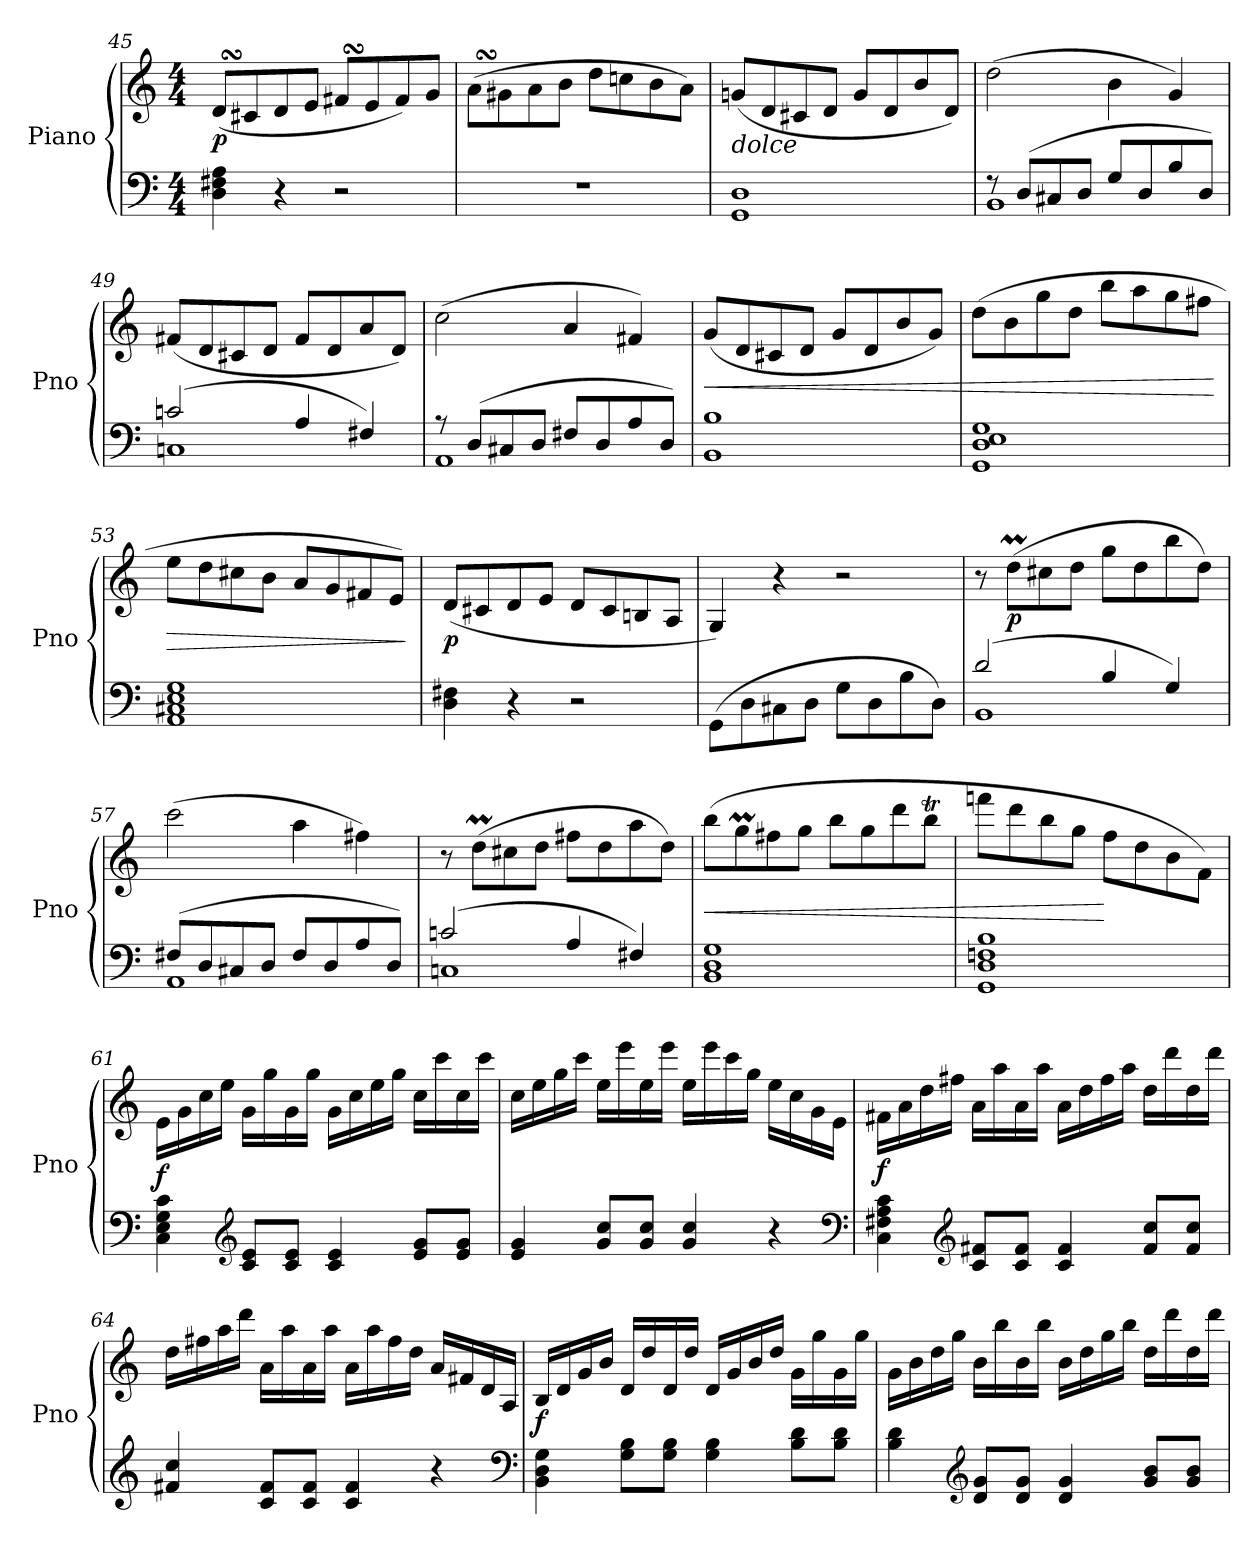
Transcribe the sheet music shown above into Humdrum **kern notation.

**kern	**kern	**dynam
*part1	*part1	*part1
*staff2	*staff1	*staff1/2
*I"Piano	*	*
*I'Pno	*	*
*clefF4	*clefG2	*
*k[]	*k[]	*
*C:	*C:	*
*M4/4	*M4/4	*
=45	=45	=45
4D 4F#X 4A	(8dSSSL	p
.	8c#X	.
4r	8d	.
.	8eJ	.
2r	8f#XSsSL	.
.	8e	.
.	8f#)	.
.	8gJ	.
=46	=46	=46
1r	(8aSSS\L	.
.	8g#X\	.
.	8a\	.
.	8b\J	.
.	8ddL	.
.	8ccn	.
.	8b	.
.	8aJ)	.
=47	=47	=47
!	!LO:TX:b:i:t=dolce	!
1GG 1D	(8gnL	.
.	8d	.
.	8c#X	.
.	8dJ	.
.	8gL	.
.	8d	.
.	8b	.
.	8dJ)	.
=48	=48	=48
*^	*	*
8r	1BB	(2dd	.
(8DL	.	.	.
8C#X	.	.	.
8DJ	.	.	.
8GL	.	4b	.
8D	.	.	.
8B	.	4g)	.
8DJ)	.	.	.
=49	=49	=49	=49
(2cn	1Cn	(8f#XL	.
.	.	8d	.
.	.	8c#X	.
.	.	8dJ	.
4A	.	8f#L	.
.	.	8d	.
4F#X)	.	8a	.
.	.	8dJ)	.
=50	=50	=50	=50
8rA	1AA	(2cc	.
(8DL	.	.	.
8C#X	.	.	.
8DJ	.	.	.
8F#XL	.	4a	.
8D	.	.	.
8A	.	4f#X)	.
8DJ)	.	.	.
*v	*v	*	*
=51	=51	=51
1BB 1B	(8gL	<
.	8d	.
.	8c#X	.
.	8dJ	.
.	8gL	.
.	8d	.
.	8b	.
.	8gJ)	.
=52	=52	=52
1GG 1D 1E 1G	(8ddL	.
.	8b	.
.	8gg	.
.	8ddJ	.
.	8bbL	.
.	8aa	.
.	8gg	.
.	8ff#XJ	.
.	.	[
=53	=53	=53
1AA 1C#X 1E 1G	8eeL	>
.	8dd	.
.	8cc#X	.
.	8bJ	.
.	8aL	.
.	8g	.
.	8f#X	.
.	8eJ)	.
.	.	]
=54	=54	=54
4D 4F#X	(8dL	p
.	8c#X	.
4r	8d	.
.	8eJ	.
2r	8dL	.
.	8c#	.
.	8Bn	.
.	8AJ	.
=55	=55	=55
(8GG\L	4G)	.
8D\	.	.
8C#X\	4r	.
8D\J	.	.
8GL	2r	.
8D	.	.
8B	.	.
8DJ)	.	.
=56	=56	=56
*^	*	*
(2d	1BB	8r	.
.	.	(8ddML	p
.	.	8cc#X	.
.	.	8ddJ	.
4B	.	8ggL	.
.	.	8dd	.
4G)	.	8bb	.
.	.	8ddJ)	.
=57	=57	=57	=57
(8F#XL	1AA	(2ccc	.
8D	.	.	.
8C#X	.	.	.
8DJ	.	.	.
8F#L	.	4aa	.
8D	.	.	.
8A	.	4ff#X)	.
8DJ)	.	.	.
=58	=58	=58	=58
(2cn	1Cn	8r	.
.	.	(8ddML	.
.	.	8cc#X	.
.	.	8ddJ	.
4A	.	8ff#XL	.
.	.	8dd	.
4F#X)	.	8aa	.
.	.	8ddJ)	.
*v	*v	*	*
=59	=59	=59
1BB 1D 1G	(8bbL	<
.	8ggM	.
.	8ff#X	.
.	8ggJ	.
.	8bbL	.
.	8gg	.
.	8ddd	.
.	8bbtJ	.
=60	=60	=60
1GG 1D 1Fn 1B	8fffnL	.
.	8ddd	.
.	8bb	.
.	8ggJ	.
.	8ffL	[
.	8dd	.
.	8b	.
.	8fJ)	.
=61	=61	=61
4C 4E 4G 4c	16e\LL	f
.	16g\	.
.	16cc\	.
.	16ee\JJ	.
*clefG2	*	*
8c 8eL	16gLL	.
.	16gg	.
8c 8eJ	16g	.
.	16ggJJ	.
4c 4e	16gLL	.
.	16cc	.
.	16ee	.
.	16ggJJ	.
8e 8gL	16ccLL	.
.	16ccc	.
8e 8gJ	16cc	.
.	16cccJJ	.
=62	=62	=62
4e 4g	16ccLL	.
.	16ee	.
.	16gg	.
.	16cccJJ	.
8g 8ccL	16eeLL	.
.	16eee	.
8g 8ccJ	16ee	.
.	16eeeJJ	.
4g 4cc	16eeLL	.
.	16eee	.
.	16ccc	.
.	16ggJJ	.
4r	16ee\LL	.
.	16cc\	.
.	16g\	.
.	16e\JJ	.
*clefF4	*	*
=63	=63	=63
4C 4F#X 4A 4c	16f#XLL	f
.	16a	.
.	16dd	.
.	16ff#XJJ	.
*clefG2	*	*
8c 8f#XL	16aLL	.
.	16aa	.
8c 8f#J	16a	.
.	16aaJJ	.
4c 4f#	16aLL	.
.	16dd	.
.	16ff#	.
.	16aaJJ	.
8f# 8ccL	16ddLL	.
.	16ddd	.
8f# 8ccJ	16dd	.
.	16dddJJ	.
=64	=64	=64
4f#X 4cc	16ddLL	.
.	16ff#X	.
.	16aa	.
.	16dddJJ	.
8c 8f#L	16aLL	.
.	16aa	.
8c 8f#J	16a	.
.	16aaJJ	.
4c 4f#	16aLL	.
.	16aa	.
.	16ff#	.
.	16ddJJ	.
4r	16aLL	.
.	16f#X	.
.	16d	.
.	16AJJ	.
*clefF4	*	*
=65	=65	=65
4BB 4D 4G	16BLL	f
.	16d	.
.	16g	.
.	16bJJ	.
8G 8BL	16dLL	.
.	16dd	.
8G 8BJ	16d	.
.	16ddJJ	.
4G 4B	16dLL	.
.	16g	.
.	16b	.
.	16ddJJ	.
8B 8dL	16gLL	.
.	16gg	.
8B 8dJ	16g	.
.	16ggJJ	.
=66	=66	=66
4B 4d	16gLL	.
.	16b	.
.	16dd	.
.	16ggJJ	.
*clefG2	*	*
8d 8gL	16bLL	.
.	16bb	.
8d 8gJ	16b	.
.	16bbJJ	.
4d 4g	16bLL	.
.	16dd	.
.	16gg	.
.	16bbJJ	.
8g 8bL	16ddLL	.
.	16ddd	.
8g 8bJ	16dd	.
.	16dddJJ	.
=	=	=
*-	*-	*-
